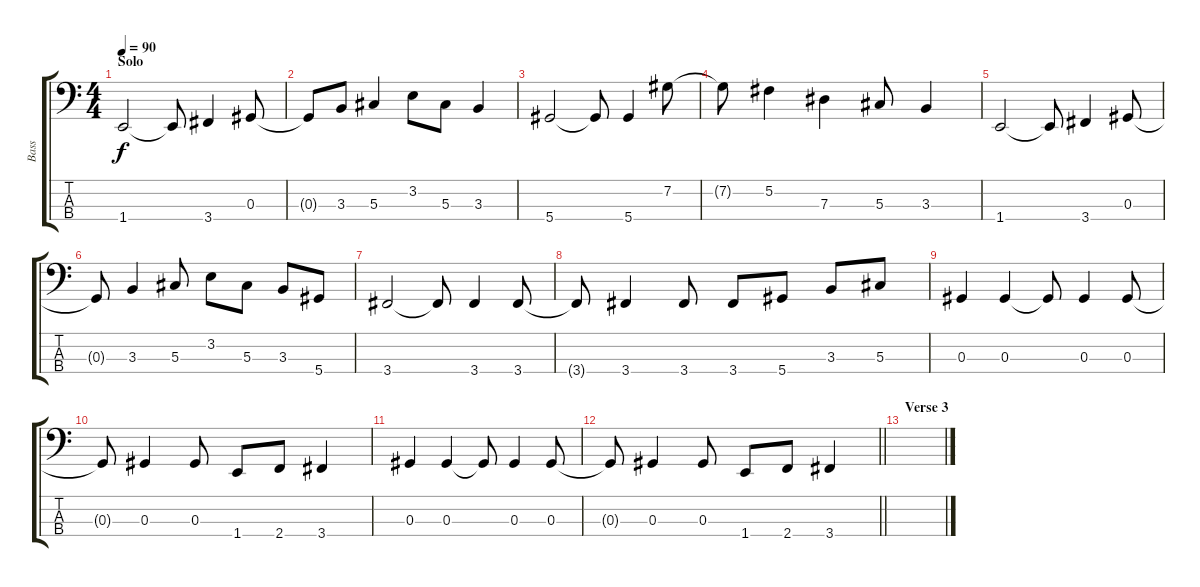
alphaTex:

\track ("Bass" "Bass") {instrument electricbassfinger}
\staff {score tabs}
\tuning (Gb2 Db2 Ab1 Eb1) {hide}
\ts (4 4)
\section ("" "Solo")
\tempo 90
\clef f4
\ks c
1.4.2{dy f} 1.4{t}.8 3.4.4 0.3.8 |
0.3{t}.8 3.3.8 5.3.4 3.2.8 5.3.8 3.3.4 |
5.4.2 5.4{t}.8 5.4.4 7.2.8 |
7.2{t}.8 5.2.4 7.3.4 5.3.8 3.3.4 |
1.4.2 1.4{t}.8 3.4.4 0.3.8 |
0.3{t}.8 3.3.4 5.3.8 3.2.8 5.3.8 3.3.8 5.4.8 |
3.4.2 3.4{t}.8 3.4.4 3.4.8 |
3.4{t}.8 3.4.4 3.4.8 3.4.8 5.4.8 3.3.8 5.3.8 |
0.3.4 0.3.4 0.3{t}.8 0.3.4 0.3.8 |
0.3{t}.8 0.3.4 0.3.8 1.4.8 2.4.8 3.4.4 |
0.3.4 0.3.4 0.3{t}.8 0.3.4 0.3.8 |
\barLineRight lightlight
0.3{t}.8 0.3.4 0.3.8 1.4.8 2.4.8 3.4.4 |
\section ("" "Verse 3")
